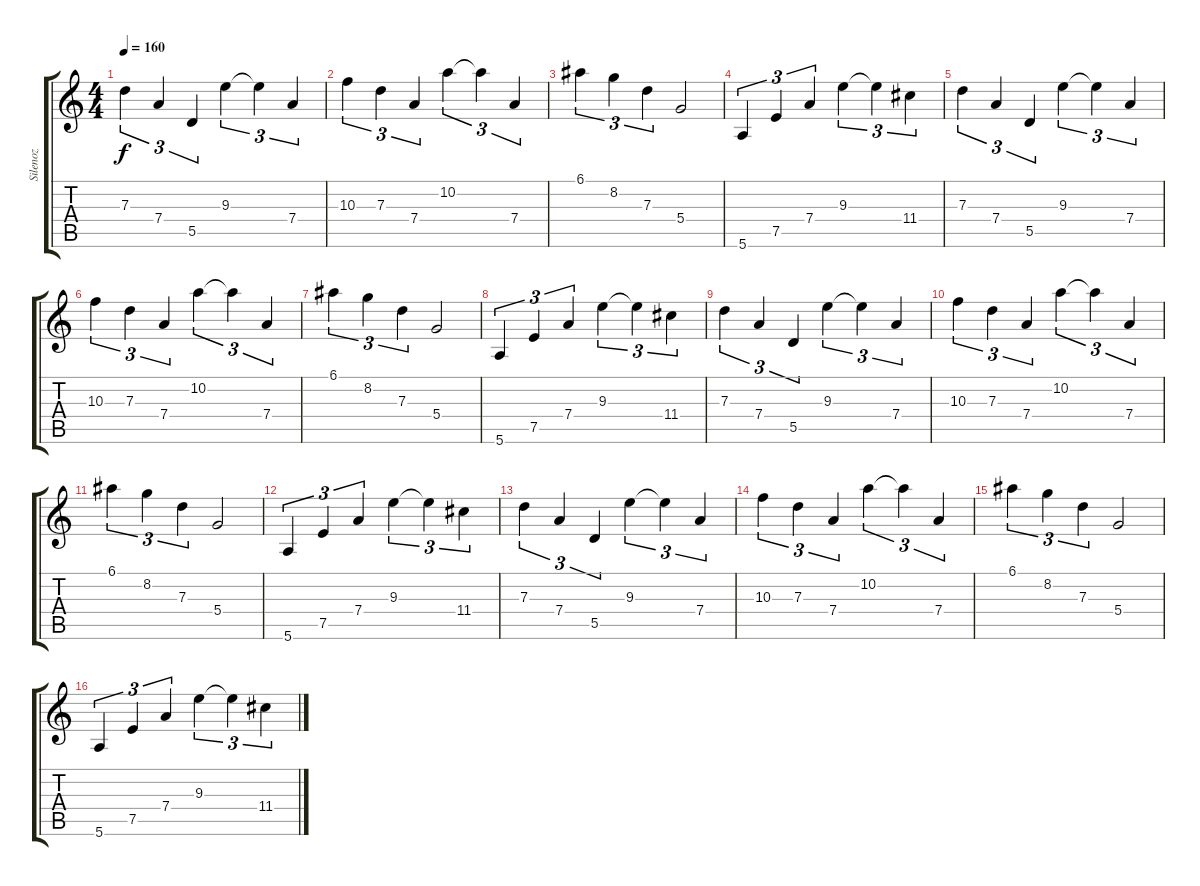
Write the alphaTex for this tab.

\track ("Silenoz" "Silenoz") {instrument distortionguitar}
\staff {score tabs}
\tuning (E4 B3 G3 D3 A2 E2) {hide}
\ts (4 4)
\tempo 160
\clef g2
\ks c
7.3.4{tu (3 2) dy f} 7.4.4{tu (3 2)} 5.5.4{tu (3 2)} 9.3.4{tu (3 2)} 9.3{t}.4{tu (3 2)} 7.4.4{tu (3 2)} |
10.3.4{tu (3 2)} 7.3.4{tu (3 2)} 7.4.4{tu (3 2)} 10.2.4{tu (3 2)} 10.2{t}.4{tu (3 2)} 7.4.4{tu (3 2)} |
6.1.4{tu (3 2)} 8.2.4{tu (3 2)} 7.3.4{tu (3 2)} 5.4.2 |
5.6.4{tu (3 2)} 7.5.4{tu (3 2)} 7.4.4{tu (3 2)} 9.3.4{tu (3 2)} 9.3{t}.4{tu (3 2)} 11.4.4{tu (3 2)} |
7.3.4{tu (3 2)} 7.4.4{tu (3 2)} 5.5.4{tu (3 2)} 9.3.4{tu (3 2)} 9.3{t}.4{tu (3 2)} 7.4.4{tu (3 2)} |
10.3.4{tu (3 2)} 7.3.4{tu (3 2)} 7.4.4{tu (3 2)} 10.2.4{tu (3 2)} 10.2{t}.4{tu (3 2)} 7.4.4{tu (3 2)} |
6.1.4{tu (3 2)} 8.2.4{tu (3 2)} 7.3.4{tu (3 2)} 5.4.2 |
5.6.4{tu (3 2)} 7.5.4{tu (3 2)} 7.4.4{tu (3 2)} 9.3.4{tu (3 2)} 9.3{t}.4{tu (3 2)} 11.4.4{tu (3 2)} |
7.3.4{tu (3 2)} 7.4.4{tu (3 2)} 5.5.4{tu (3 2)} 9.3.4{tu (3 2)} 9.3{t}.4{tu (3 2)} 7.4.4{tu (3 2)} |
10.3.4{tu (3 2)} 7.3.4{tu (3 2)} 7.4.4{tu (3 2)} 10.2.4{tu (3 2)} 10.2{t}.4{tu (3 2)} 7.4.4{tu (3 2)} |
6.1.4{tu (3 2)} 8.2.4{tu (3 2)} 7.3.4{tu (3 2)} 5.4.2 |
5.6.4{tu (3 2)} 7.5.4{tu (3 2)} 7.4.4{tu (3 2)} 9.3.4{tu (3 2)} 9.3{t}.4{tu (3 2)} 11.4.4{tu (3 2)} |
7.3.4{tu (3 2)} 7.4.4{tu (3 2)} 5.5.4{tu (3 2)} 9.3.4{tu (3 2)} 9.3{t}.4{tu (3 2)} 7.4.4{tu (3 2)} |
10.3.4{tu (3 2)} 7.3.4{tu (3 2)} 7.4.4{tu (3 2)} 10.2.4{tu (3 2)} 10.2{t}.4{tu (3 2)} 7.4.4{tu (3 2)} |
6.1.4{tu (3 2)} 8.2.4{tu (3 2)} 7.3.4{tu (3 2)} 5.4.2 |
5.6.4{tu (3 2)} 7.5.4{tu (3 2)} 7.4.4{tu (3 2)} 9.3.4{tu (3 2)} 9.3{t}.4{tu (3 2)} 11.4.4{tu (3 2)}
